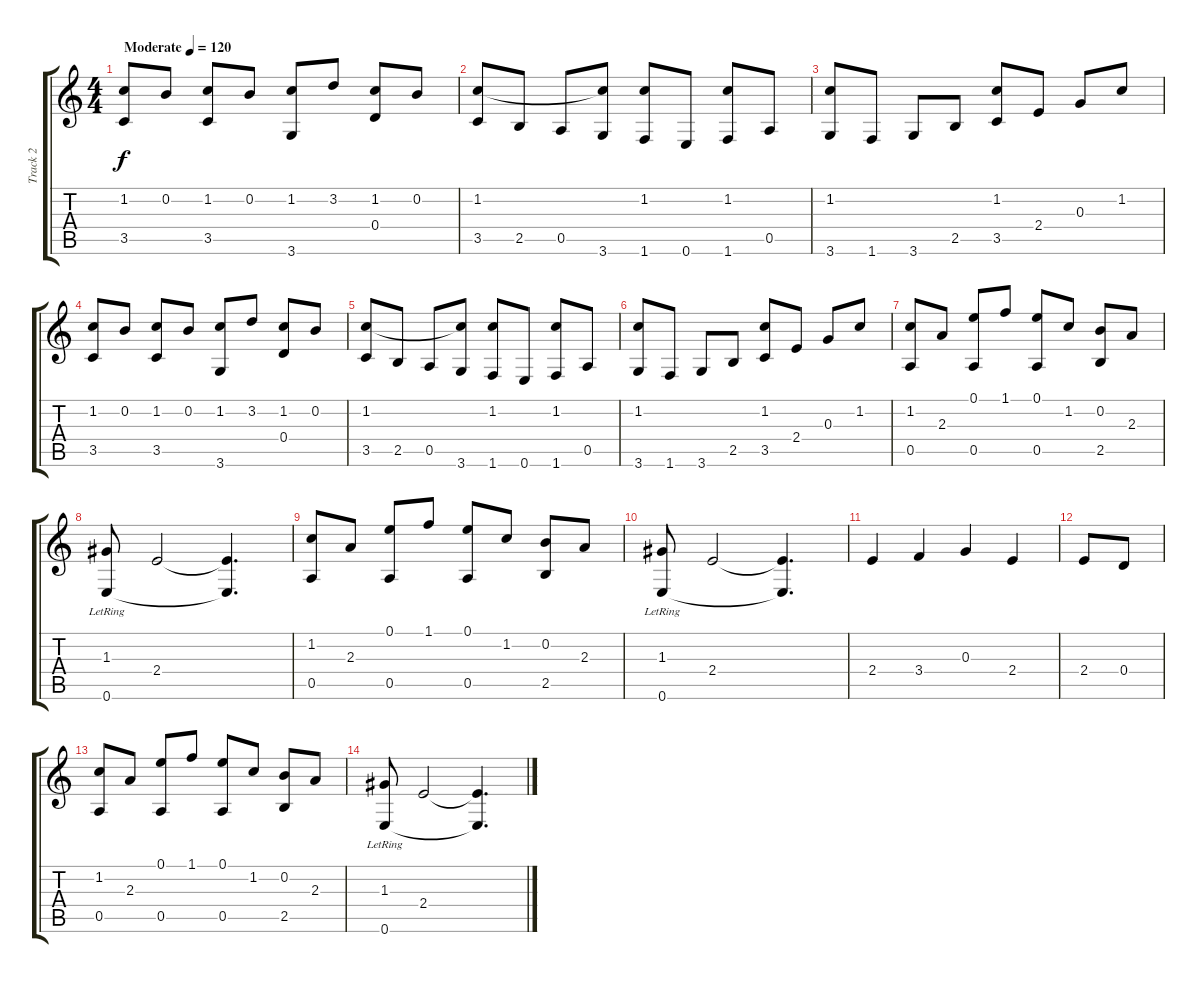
\track ("Track 2" "Track 2") {instrument acousticguitarnylon}
\staff {score tabs}
\tuning (E4 B3 G3 D3 A2 E2) {hide}
\ts (4 4)
\tempo (120 "Moderate")
\clef g2
\ks c
(1.2 3.5).8{dy f instrument acousticguitarnylon} 0.2.8 (1.2 3.5).8 0.2.8 (1.2 3.6).8 3.2.8 (1.2 0.4).8 0.2.8 |
(1.2 3.5).8 2.5.8 0.5.8 (1.2{t} 3.6).8 (1.2 1.6).8 0.6.8 (1.2 1.6).8 0.5.8 |
(1.2 3.6).8 1.6.8 3.6.8 2.5.8 (1.2 3.5).8 2.4.8 0.3.8 1.2.8 |
(1.2 3.5).8 0.2.8 (1.2 3.5).8 0.2.8 (1.2 3.6).8 3.2.8 (1.2 0.4).8 0.2.8 |
(1.2 3.5).8 2.5.8 0.5.8 (1.2{t} 3.6).8 (1.2 1.6).8 0.6.8 (1.2 1.6).8 0.5.8 |
(1.2 3.6).8 1.6.8 3.6.8 2.5.8 (1.2 3.5).8 2.4.8 0.3.8 1.2.8 |
(1.2 0.5).8 2.3.8 (0.1 0.5).8 1.1.8 (0.1 0.5).8 1.2.8 (0.2 2.5).8 2.3.8 |
(1.3 0.6{lr}).8 2.4.2 (2.4{t} 0.6{t}).4{d} |
(1.2 0.5).8 2.3.8 (0.1 0.5).8 1.1.8 (0.1 0.5).8 1.2.8 (0.2 2.5).8 2.3.8 |
(1.3 0.6{lr}).8 2.4.2 (2.4{t} 0.6{t}).4{d} |
2.4.4 3.4.4 0.3.4 2.4.4 |
2.4.8 0.4.8 |
(1.2 0.5).8 2.3.8 (0.1 0.5).8 1.1.8 (0.1 0.5).8 1.2.8 (0.2 2.5).8 2.3.8 |
(1.3 0.6{lr}).8 2.4.2 (2.4{t} 0.6{t}).4{d}
